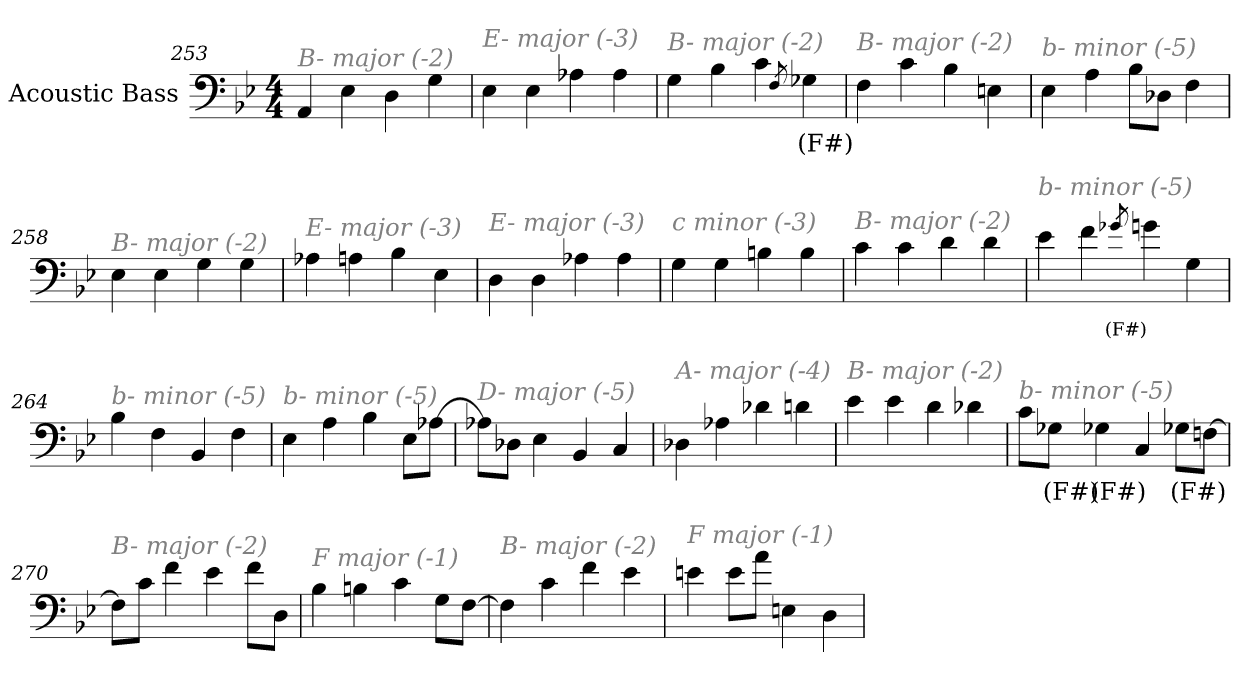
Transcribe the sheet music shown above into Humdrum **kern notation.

**kern	**text
*part1	*part1
*staff1	*staff1
*I"Acoustic Bass	*
*clefF4	*
*ITrd7c12	*
*k[b-e-]	*
*B-:	*
*M4/4	*
=253	=253
!LO:TX:i:color=#808080:t=B- major (-2)	!
4AAA	.
4EE-	.
4DD	.
4GG	.
=254	=254
!LO:TX:i:color=#808080:t=E- major (-3)	!
4EE-	.
4EE-	.
4AA-X	.
4AA-	.
=255	=255
!LO:TX:i:color=#808080:t=B- major (-2)	!
4GG	.
4BB-	.
4C	.
8qFF	.
4GG-Xi	(F#)
=256	=256
!LO:TX:i:color=#808080:t=B- major (-2)	!
4FF	.
4C	.
4BB-	.
4EEn	.
=257	=257
!LO:TX:i:color=#808080:t=b- minor (-5)	!
4EE-	.
4AA	.
8BB-L	.
8DD-XJ	.
4FF	.
=258	=258
!LO:TX:i:color=#808080:t=B- major (-2)	!
4EE-	.
4EE-	.
4GG	.
4GG	.
=259	=259
!LO:TX:i:color=#808080:t=E- major (-3)	!
4AA-X	.
4AAn	.
4BB-	.
4EE-	.
=260	=260
!LO:TX:i:color=#808080:t=E- major (-3)	!
4DD	.
4DD	.
4AA-X	.
4AA-	.
=261	=261
!LO:TX:i:color=#808080:t=c minor (-3)	!
4GG	.
4GG	.
4BBn	.
4BB	.
=262	=262
!LO:TX:i:color=#808080:t=B- major (-2)	!
4C	.
4C	.
4D	.
4D	.
=263	=263
!LO:TX:i:color=#808080:t=b- minor (-5)	!
4E-	.
4F	.
8qG-Xi	(F#)
4G	.
4GG	.
=264	=264
!LO:TX:i:color=#808080:t=b- minor (-5)	!
4BB-	.
4FF	.
4BBB-	.
4FF	.
=265	=265
!LO:TX:i:color=#808080:t=b- minor (-5)	!
4EE-	.
4AA	.
4BB-	.
8EE-L	.
[8AA-XJ	.
=266	=266
!LO:TX:i:color=#808080:t=D- major (-5)	!
8AA-XL]	.
8DD-XJ	.
4EE-	.
4BBB-	.
4CC	.
=267	=267
!LO:TX:i:color=#808080:t=A- major (-4)	!
4DD-X	.
4AA-X	.
4D-X	.
4Dn	.
=268	=268
!LO:TX:i:color=#808080:t=B- major (-2)	!
4E-	.
4E-	.
4D	.
4D-X	.
=269	=269
!LO:TX:i:color=#808080:t=b- minor (-5)	!
8CL	.
8GG-XiJ	(F#)
4GG-Xi	(F#)
4CC	.
8GG-XiL	(F#)
[8FFnJ	.
=270	=270
!LO:TX:i:color=#808080:t=B- major (-2)	!
8FFL]	.
8CJ	.
4F	.
4E-	.
8FL	.
8DDJ	.
=271	=271
!LO:TX:i:color=#808080:t=F major (-1)	!
4BB-	.
4BBn	.
4C	.
8GGL	.
[8FFJ	.
=272	=272
!LO:TX:i:color=#808080:t=B- major (-2)	!
4FF]	.
4C	.
4F	.
4E-	.
=273	=273
!LO:TX:i:color=#808080:t=F major (-1)	!
4En	.
8EL	.
8AJ	.
4EEn	.
4DD	.
=	=
*-	*-
